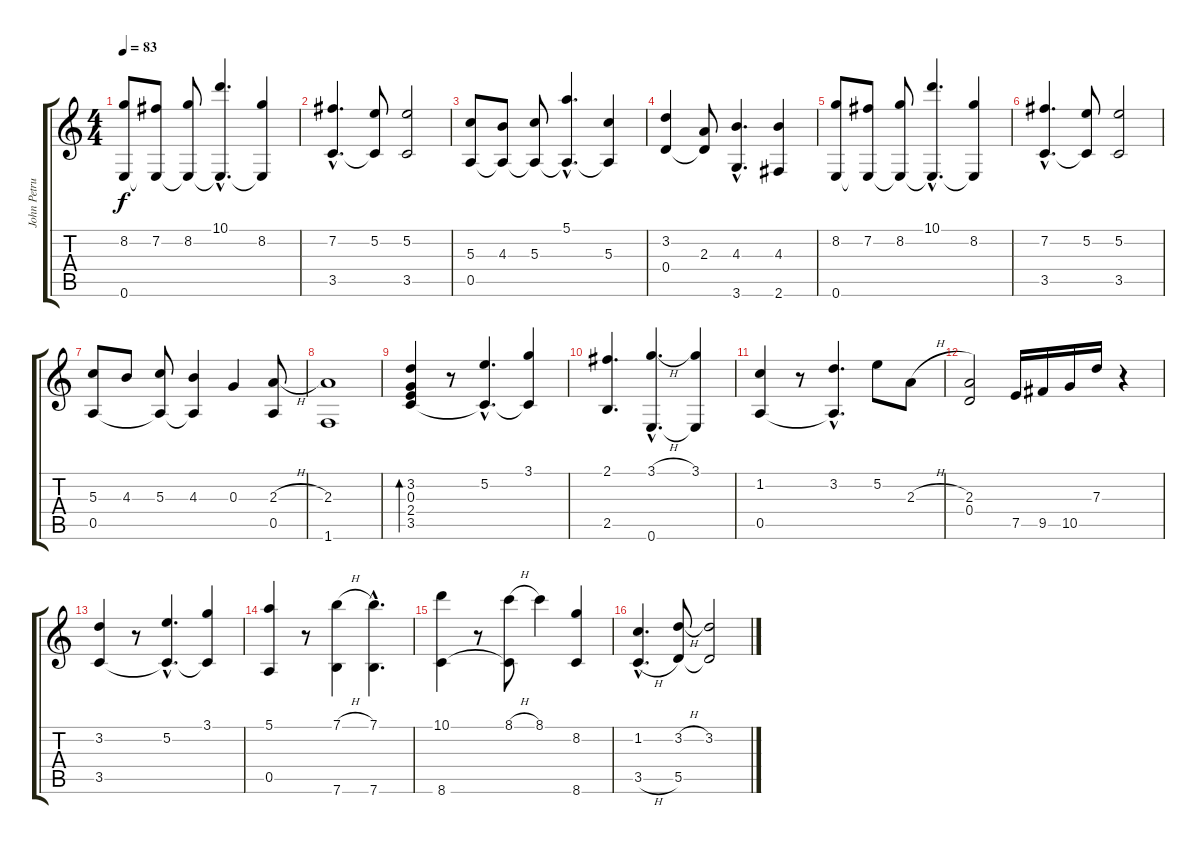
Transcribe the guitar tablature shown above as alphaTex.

\track ("John Petrucci " "John Petru") {instrument acousticguitarnylon}
\staff {score tabs}
\tuning (E4 B3 G3 D3 A2 E2) {hide}
\ts (4 4)
\tempo 83
\clef g2
\ks c
(8.2 0.6).8{dy f instrument acousticguitarnylon} (7.2 0.6{t}).8 (8.2 0.6{t}).8 (10.1{hac} 0.6{hac t}).4{d} (8.2 0.6{t}).4 |
(7.2{hac} 3.5{hac}).4{d} (5.2 3.5{t}).8 (5.2 3.5).2 |
(5.3 0.5).8 (4.3 0.5{t}).8 (5.3 0.5{t}).8 (5.1{hac} 0.5{hac t}).4{d} (5.3 0.5{t}).4 |
(3.2 0.4).4 (2.3 0.4{t}).8 (4.3{hac} 3.6{hac}).4{d} (4.3 2.6).4 |
(8.2 0.6).8 (7.2 0.6{t}).8 (8.2 0.6{t}).8 (10.1{hac} 0.6{hac t}).4{d} (8.2 0.6{t}).4 |
(7.2{hac} 3.5{hac}).4{d} (5.2 3.5{t}).8 (5.2 3.5).2 |
(5.3 0.5).8 4.3.8 (5.3 0.5{t}).8 (4.3 0.5{t}).4 0.3.4 (2.3{h} 0.5).8 |
(2.3 1.6).1 |
(3.2 0.3 2.4 3.5).4{bd 60} r.8 (5.2{hac} 3.5{hac t}).4{d} (3.1 3.5{t}).4 |
(2.1 2.5).4{d} (3.1{h hac} 0.6{hac}).4{d} (3.1 0.6{t}).4 |
(1.2 0.5).4 r.8 (3.2{hac} 0.5{hac t}).4{d} 5.2.8 2.3{h}.8 |
(2.3 0.4).2 7.5.16 9.5.16 10.5.16 7.3.16 r.4 |
(3.2 3.5).4 r.8 (5.2{hac} 3.5{hac t}).4{d} (3.1 3.5{t}).4 |
(5.1 0.5).4 r.8 (7.1{h} 7.6).4 (7.1{hac} 7.6{hac}).4{d} |
(10.1 8.6).4 r.8 (8.1{h} 8.6{t}).8 8.1.4 (8.2 8.6).4 |
(1.2{hac} 3.5{h hac}).4{d} (3.2{h} 5.5).8 (3.2 5.5{t}).2
